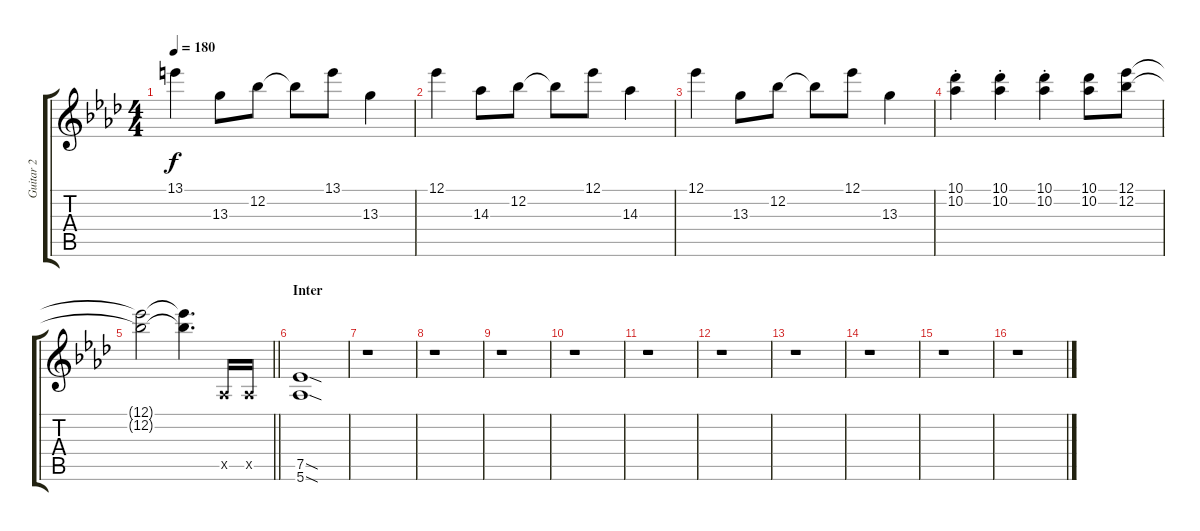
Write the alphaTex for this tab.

\track ("Guitar 2" "Guitar 2") {instrument distortionguitar}
\staff {score tabs}
\tuning (Eb4 Bb3 Gb3 Db3 Ab2 Eb2) {hide}
\ts (4 4)
\tempo 180
\clef g2
\ks ab
13.1.4{dy f} 13.3.8 12.2.8 12.2{t}.8 13.1.8 13.3.4 |
12.1.4 14.3.8 12.2.8 12.2{t}.8 12.1.8 14.3.4 |
12.1.4 13.3.8 12.2.8 12.2{t}.8 12.1.8 13.3.4 |
(10.1{st} 10.2{st}).4 (10.1{st} 10.2{st}).4 (10.1{st} 10.2{st}).4 (10.1 10.2).8 (12.1 12.2).8 |
\barLineRight lightlight
(12.1{t} 12.2{t}).2 (12.1{t} 12.2{t}).4{d} 0.5{x}.16 0.5{x}.16 |
\section ("" "Inter")
(7.5{sod} 5.6{sod}).1 |
r.1 |
r.1 |
r.1 |
r.1 |
r.1 |
r.1 |
r.1 |
r.1 |
r.1 |
r.1
